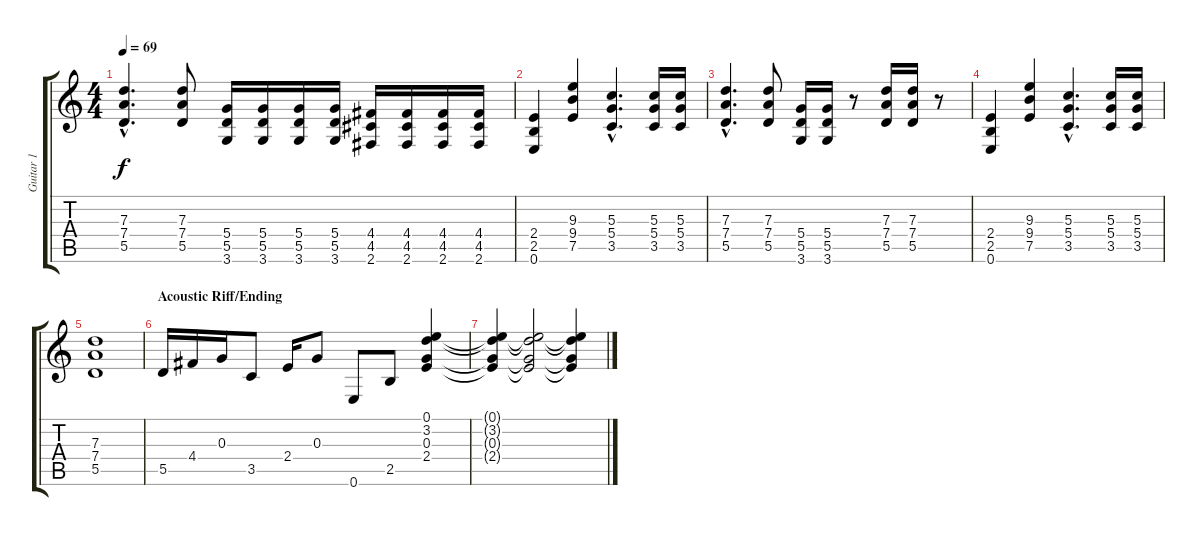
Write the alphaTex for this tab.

\track ("Guitar 1" "Guitar 1") {instrument distortionguitar}
\staff {score tabs}
\tuning (E4 B3 G3 D3 A2 E2) {hide}
\ts (4 4)
\tempo 69
\clef g2
\ks c
(7.3{hac} 7.4{hac} 5.5{hac}).4{d dy f} (7.3 7.4 5.5).8 (5.4 5.5 3.6).16 (5.4 5.5 3.6).16 (5.4 5.5 3.6).16 (5.4 5.5 3.6).16 (4.4 4.5 2.6).16 (4.4 4.5 2.6).16 (4.4 4.5 2.6).16 (4.4 4.5 2.6).16 |
(2.4 2.5 0.6).4 (9.3 9.4 7.5).4 (5.3{hac} 5.4{hac} 3.5{hac}).4{d} (5.3 5.4 3.5).16 (5.3 5.4 3.5).16 |
(7.3{hac} 7.4{hac} 5.5{hac}).4{d} (7.3 7.4 5.5).8 (5.4 5.5 3.6).16 (5.4 5.5 3.6).16 r.8 (7.3 7.4 5.5).16 (7.3 7.4 5.5).16 r.8 |
(2.4 2.5 0.6).4 (9.3 9.4 7.5).4 (5.3{hac} 5.4{hac} 3.5{hac}).4{d} (5.3 5.4 3.5).16 (5.3 5.4 3.5).16 |
(7.3 7.4 5.5).1 |
\section ("" "Acoustic Riff/Ending")
5.5.16{instrument acousticguitarsteel} 4.4.16 0.3.16 3.5.8 2.4.16 0.3.8 0.6.8 2.5.8 (0.1 3.2 0.3 2.4).4 |
(0.1{t} 3.2{t} 0.3{t} 2.4{t}).4 (0.1{t} 3.2{t} 0.3{t} 2.4{t}).2 (0.1{t} 3.2{t} 0.3{t} 2.4{t}).4
